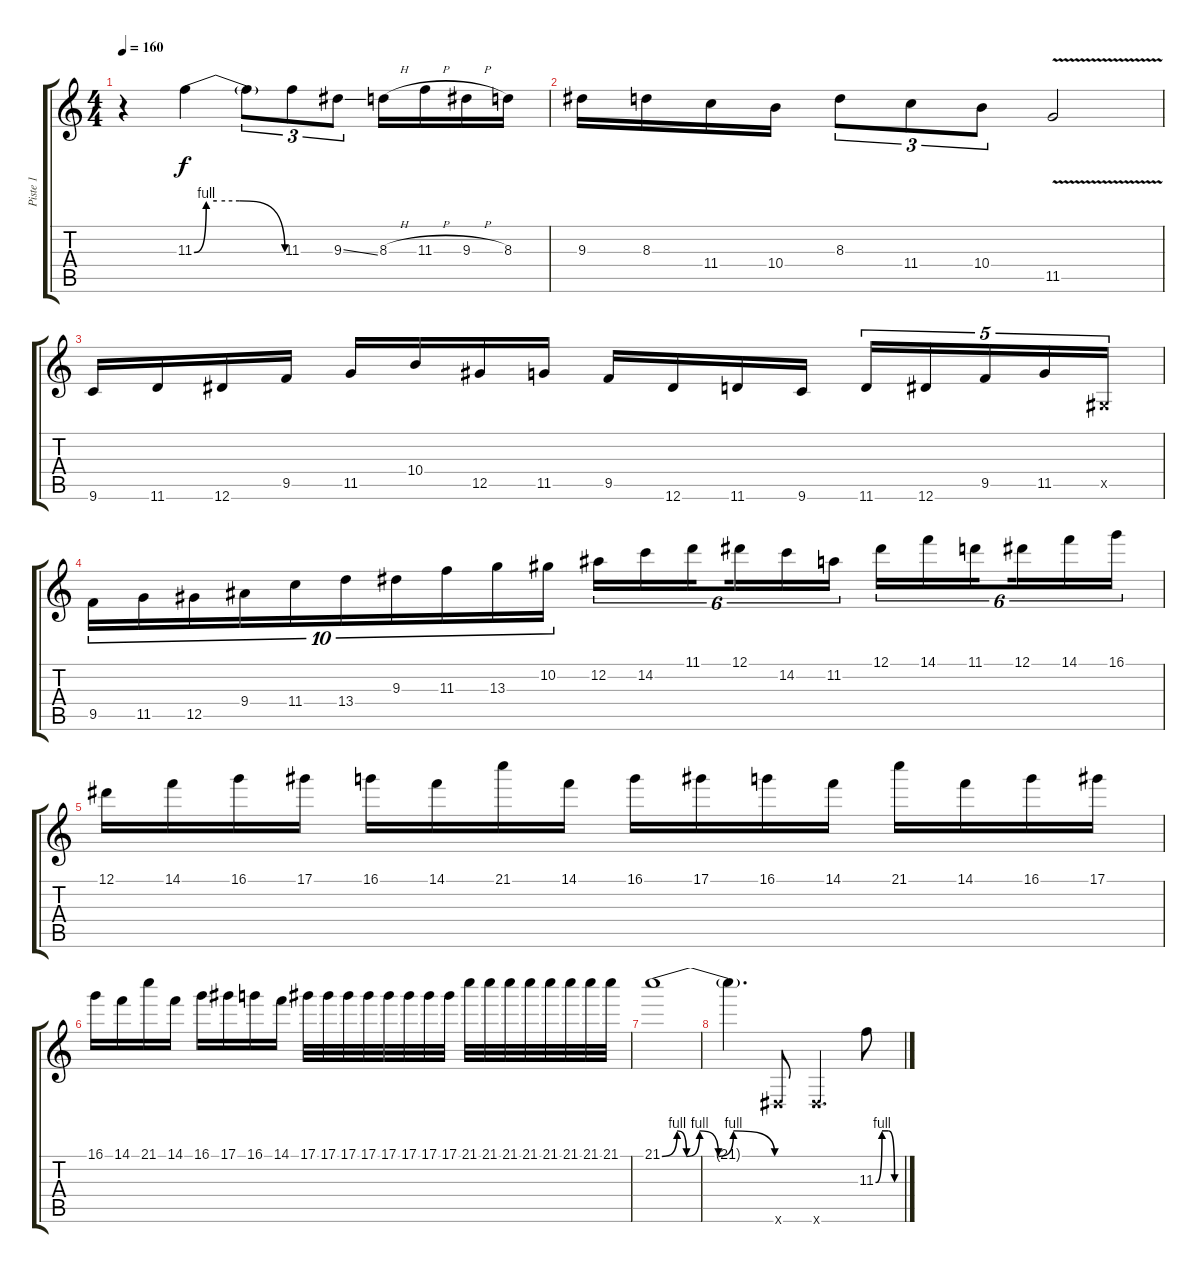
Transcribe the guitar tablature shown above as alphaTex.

\track ("Piste 1" "Piste 1") {instrument distortionguitar}
\staff {score tabs}
\tuning (Eb4 Bb3 Gb3 Db3 Ab2 Eb2) {hide}
\ts (4 4)
\tempo 160
\clef g2
\ks c
r.4{dy f} 11.3{be (custom 0 0 8 4 15 4 30 4 60 0)}.4 11.3{t}.8{tu (3 2)} 11.3.8{tu (3 2)} 9.3{ss}.8{tu (3 2)} 8.3{h}.16 11.3{h}.16 9.3{h}.16 8.3.16 |
9.3.16 8.3.16 11.4.16 10.4.16 8.3.8{tu (3 2)} 11.4.8{tu (3 2)} 10.4.8{tu (3 2)} 11.5{v}.2 |
9.6.16 11.6.16 12.6.16 9.5.16 11.5.16 10.4.16 12.5.16 11.5.16 9.5.16 12.6.16 11.6.16 9.6.16 11.6.16{tu (5 4)} 12.6.16{tu (5 4)} 9.5.16{tu (5 4)} 11.5.16{tu (5 4)} 0.5{x}.16{tu (5 4)} |
9.5.16{tu (10 8)} 11.5.16{tu (10 8)} 12.5.16{tu (10 8)} 9.4.16{tu (10 8)} 11.4.16{tu (10 8)} 13.4.16{tu (10 8)} 9.3.16{tu (10 8)} 11.3.16{tu (10 8)} 13.3.16{tu (10 8)} 10.2.16{tu (10 8)} 12.2.16{tu (6 4)} 14.2.16{tu (6 4)} 11.1.16{tu (6 4) beam splitsecondary} 12.1.16{tu (6 4)} 14.2.16{tu (6 4)} 11.2.16{tu (6 4)} 12.1.16{tu (6 4)} 14.1.16{tu (6 4)} 11.1.16{tu (6 4) beam splitsecondary} 12.1.16{tu (6 4)} 14.1.16{tu (6 4)} 16.1.16{tu (6 4)} |
12.1.16 14.1.16 16.1.16 17.1.16 16.1.16 14.1.16 21.1.16 14.1.16 16.1.16 17.1.16{txt ""} 16.1.16 14.1.16 21.1.16 14.1.16 16.1.16 17.1.16 |
16.1.16 14.1.16 21.1.16 14.1.16 16.1.16 17.1.16 16.1.16 14.1.16 17.1.32 17.1.32 17.1.32 17.1.32 17.1.32 17.1.32 17.1.32 17.1.32 21.1.32 21.1.32 21.1.32 21.1.32 21.1.32 21.1.32 21.1.32 21.1.32 |
21.1{be (custom 0 0 8 4 13 0 20 4 30 0 38 4 60 0)}.1 |
21.1{t}.4{d} 0.6{x}.8 0.6{x}.4{d} 11.3{be (custom 0 0 15 4 30 4 45 0 60 0)}.8
